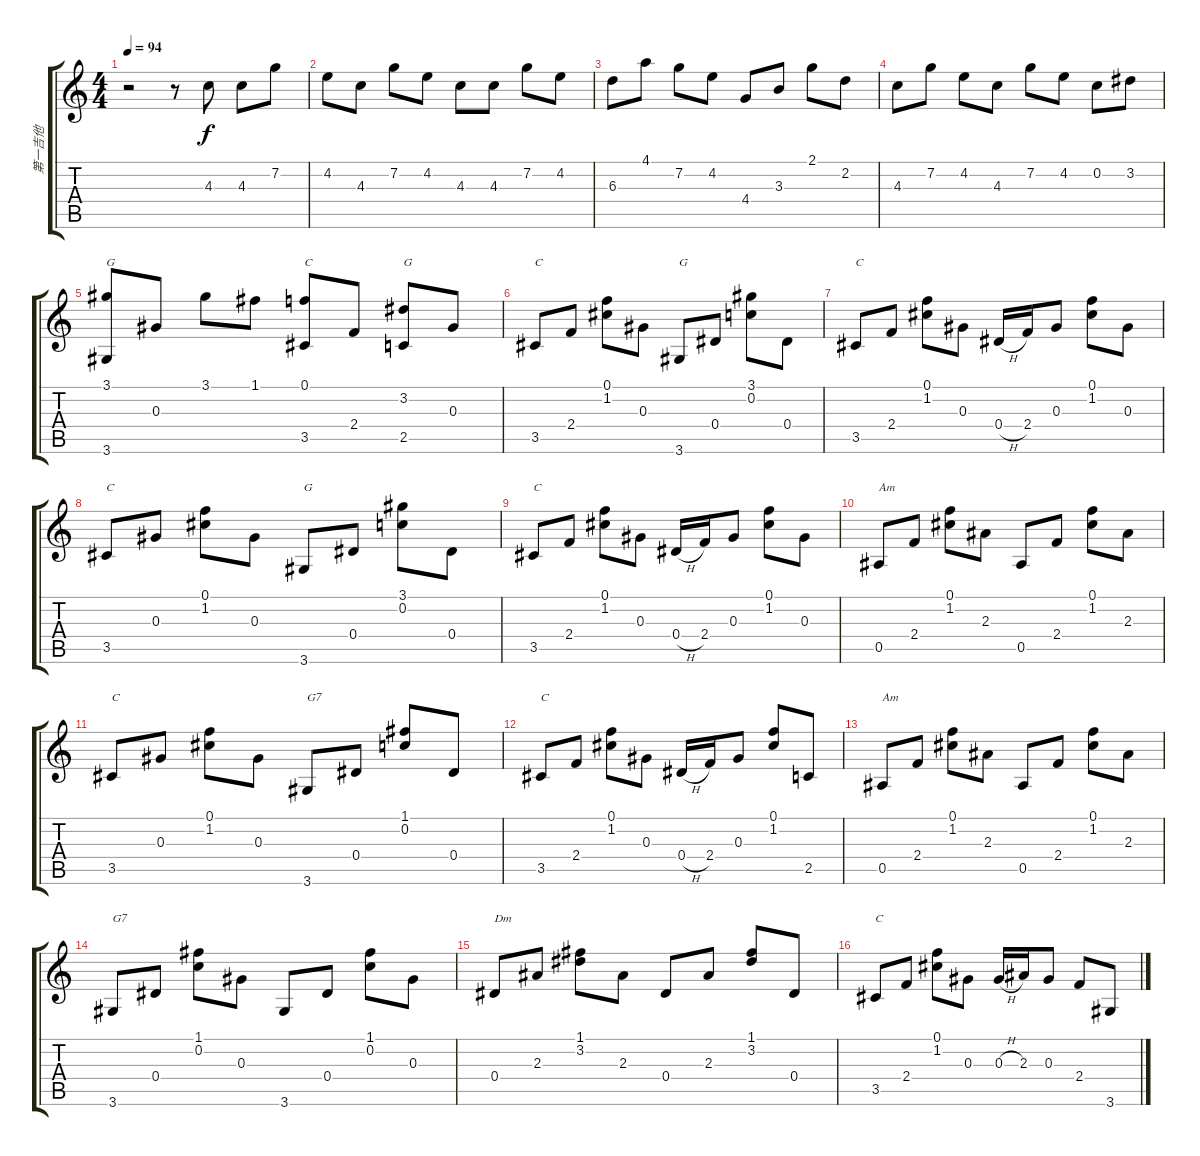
\track ("第一吉他" "第一吉他") {instrument acousticguitarnylon}
\staff {score tabs}
\tuning (F4 C4 Ab3 Eb3 Bb2 F2) {hide}
\ts (4 4)
\tempo 94
\clef g2
\ks c
r.2{dy f} r.8 4.3.8 4.3.8 7.2.8 |
4.2.8 4.3.8 7.2.8 4.2.8 4.3.8 4.3.8 7.2.8 4.2.8 |
6.3.8 4.1.8 7.2.8 4.2.8 4.4.8 3.3.8 2.1.8 2.2.8 |
4.3.8 7.2.8 4.2.8 4.3.8 7.2.8 4.2.8 0.2.8 3.2.8 |
(3.1 3.6).8{txt "G"} 0.3.8 3.1.8 1.1.8 (0.1 3.5).8{txt "C"} 2.4.8 (3.2 2.5).8{txt "G"} 0.3.8 |
3.5.8{txt "C"} 2.4.8 (0.1 1.2).8 0.3.8 3.6.8{txt "G"} 0.4.8 (3.1 0.2).8 0.4.8 |
3.5.8{txt "C"} 2.4.8 (0.1 1.2).8 0.3.8 0.4{h}.16 2.4.16 0.3.8 (0.1 1.2).8 0.3.8 |
3.5.8{txt "C"} 0.3.8 (0.1 1.2).8 0.3.8 3.6.8{txt "G"} 0.4.8 (3.1 0.2).8 0.4.8 |
3.5.8{txt "C"} 2.4.8 (0.1 1.2).8 0.3.8 0.4{h}.16 2.4.16 0.3.8 (0.1 1.2).8 0.3.8 |
0.5.8{txt "Am"} 2.4.8 (0.1 1.2).8 2.3.8 0.5.8 2.4.8 (0.1 1.2).8 2.3.8 |
3.5.8{txt "C"} 0.3.8 (0.1 1.2).8 0.3.8 3.6.8{txt "G7"} 0.4.8 (1.1 0.2).8 0.4.8 |
3.5.8{txt "C"} 2.4.8 (0.1 1.2).8 0.3.8 0.4{h}.16 2.4.16 0.3.8 (0.1 1.2).8 2.5.8 |
0.5.8{txt "Am"} 2.4.8 (0.1 1.2).8 2.3.8 0.5.8 2.4.8 (0.1 1.2).8 2.3.8 |
3.6.8{txt "G7"} 0.4.8 (1.1 0.2).8 0.3.8 3.6.8 0.4.8 (1.1 0.2).8 0.3.8 |
0.4.8{txt "Dm"} 2.3.8 (1.1 3.2).8 2.3.8 0.4.8 2.3.8 (1.1 3.2).8 0.4.8 |
3.5.8{txt "C"} 2.4.8 (0.1 1.2).8 0.3.8 0.3{h}.16 2.3.16 0.3.8 2.4.8 3.6.8
